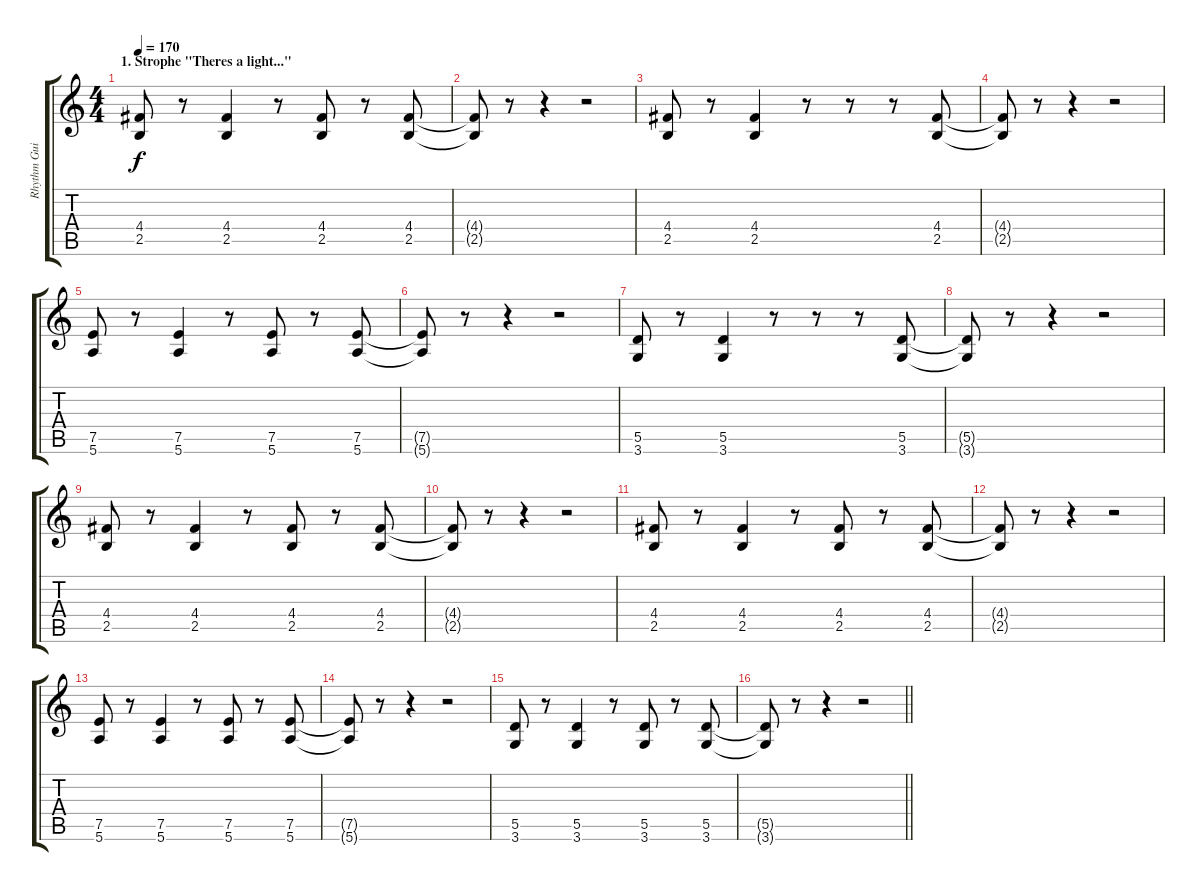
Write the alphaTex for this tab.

\track ("Rhythm Guitar" "Rhythm Gui") {instrument distortionguitar}
\staff {score tabs}
\tuning (E4 B3 G3 D3 A2 E2) {hide}
\ts (4 4)
\section ("" "1. Strophe \"Theres a light...\"")
\tempo 170
\clef g2
\ks c
(4.4 2.5).8{dy f} r.8 (4.4 2.5).4 r.8 (4.4 2.5).8 r.8 (4.4 2.5).8 |
(4.4{t} 2.5{t}).8 r.8 r.4 r.2 |
(4.4 2.5).8 r.8 (4.4 2.5).4 r.8 r.8 r.8 (4.4 2.5).8 |
(4.4{t} 2.5{t}).8 r.8 r.4 r.2 |
(7.5 5.6).8 r.8 (7.5 5.6).4 r.8 (7.5 5.6).8 r.8 (7.5 5.6).8 |
(7.5{t} 5.6{t}).8 r.8 r.4 r.2 |
(5.5 3.6).8 r.8 (5.5 3.6).4 r.8 r.8 r.8 (5.5 3.6).8 |
(5.5{t} 3.6{t}).8 r.8 r.4 r.2 |
(4.4 2.5).8 r.8 (4.4 2.5).4 r.8 (4.4 2.5).8 r.8 (4.4 2.5).8 |
(4.4{t} 2.5{t}).8 r.8 r.4 r.2 |
(4.4 2.5).8 r.8 (4.4 2.5).4 r.8 (4.4 2.5).8 r.8 (4.4 2.5).8 |
(4.4{t} 2.5{t}).8 r.8 r.4 r.2 |
(7.5 5.6).8 r.8 (7.5 5.6).4 r.8 (7.5 5.6).8 r.8 (7.5 5.6).8 |
(7.5{t} 5.6{t}).8 r.8 r.4 r.2 |
(5.5 3.6).8 r.8 (5.5 3.6).4 r.8 (5.5 3.6).8 r.8 (5.5 3.6).8 |
\barLineRight lightlight
(5.5{t} 3.6{t}).8 r.8 r.4 r.2
